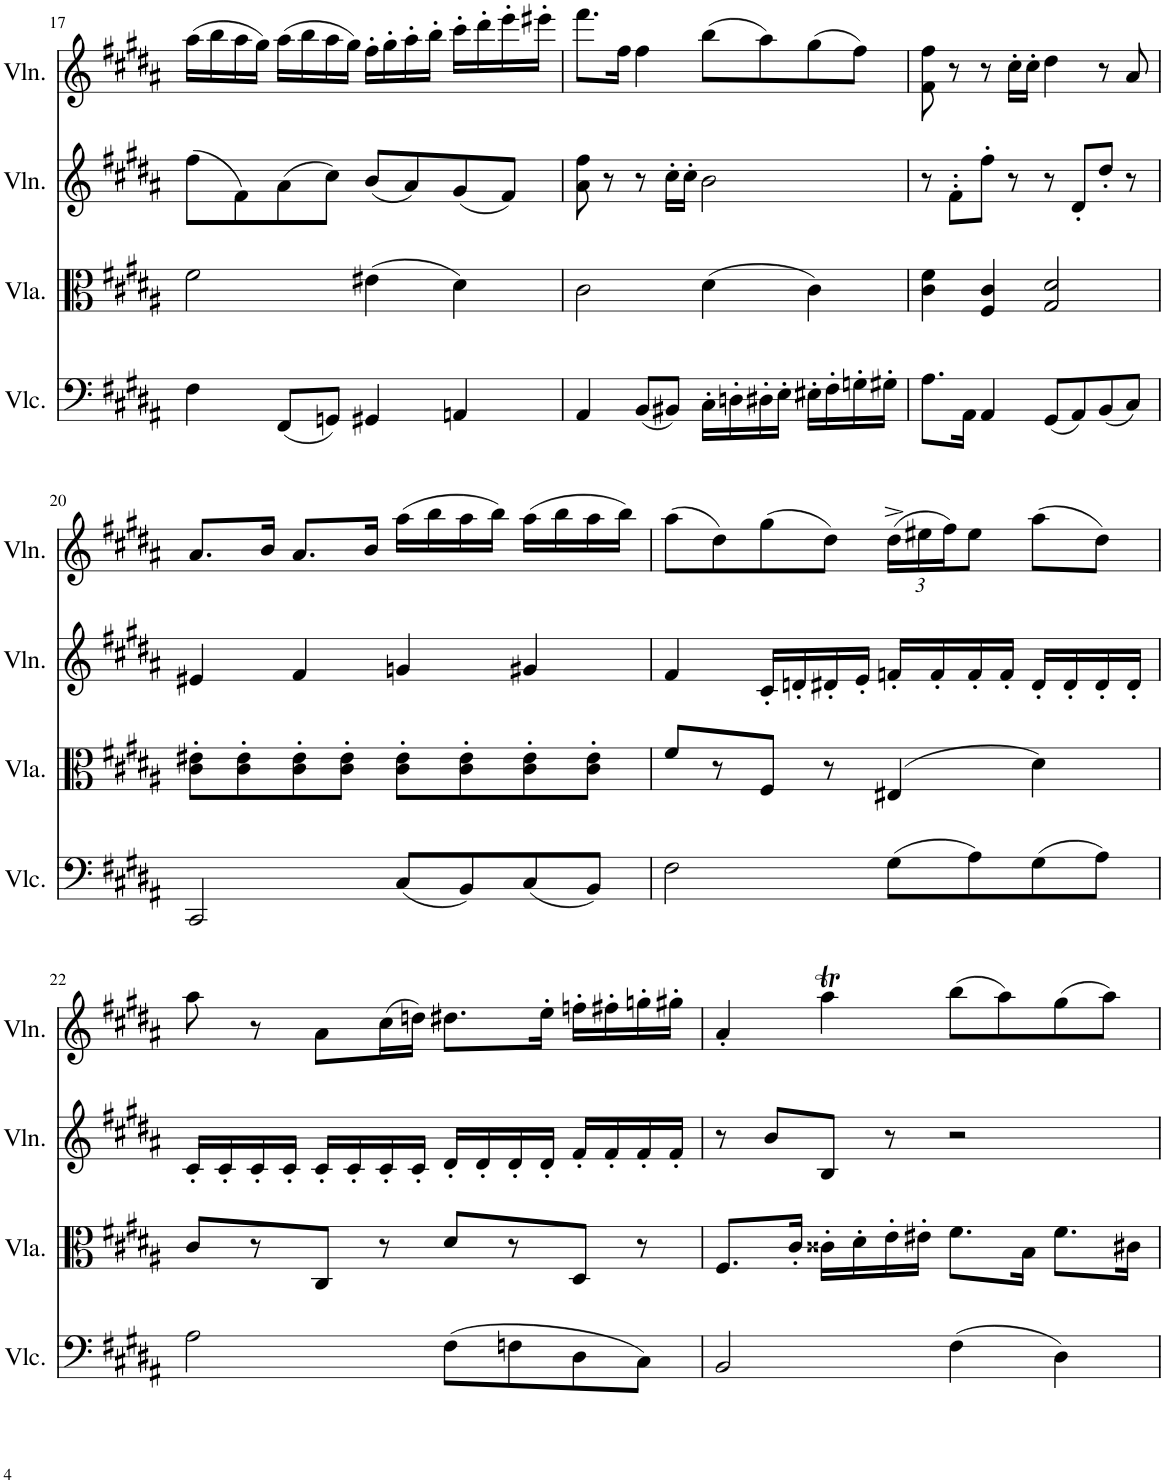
**kern	**kern	**kern	**kern
*part4	*part3	*part2	*part1
*staff4	*staff3	*staff2	*staff1
*I"Violoncello	*I"Viola	*I"Violin	*I"Violin
*I'Vlc.	*I'Vla.	*I'Vln.	*I'Vln.
!!LO:PB:g=z
*clefF4	*clefC3	*clefG2	*clefG2
*k[f#c#g#d#a#]	*k[f#c#g#d#a#]	*k[f#c#g#d#a#]	*k[f#c#g#d#a#]
*M4/4	*M4/4	*M4/4	*M4/4
=17	=17	=17	=17
4F#\	2f#\	(8ff#\L	(16aa#\LL
.	.	.	16bb\
.	.	8f#\)	16aa#\
.	.	.	16gg#\JJ)
(8FF#/L	.	(8a#\	(16aa#\LL
.	.	.	16bb\
8GGn/J)	.	8cc#\J)	16aa#\
.	.	.	16gg#\JJ)
4GG#X/	(4e#X\	(8b/L	16ff#'\LL
.	.	.	16gg#'\
.	.	8a#/)	16aa#'\
.	.	.	16bb'\JJ
4AAn/	4d#\)	(8g#/	16ccc#'\LL
.	.	.	16ddd#'\
.	.	8f#/J)	16eee'\
.	.	.	16eee#X'\JJ
=18	=18	=18	=18
4AA#/	2c#\	8a#\ 8ff#\	8.fff#\L
.	.	8r	.
.	.	.	16ff#\Jk
(8BB/L	.	8r	4ff#\
8BB#X/J)	.	16cc#'\LL	.
.	.	16cc#'\JJ	.
16C#'\LL	(4d#\	2b\	(8bb\L
16Dn'\	.	.	.
16D#X'\	.	.	8aa#\)
16E'\JJ	.	.	.
16E#X'\LL	4c#\)	.	(8gg#\
16F#'\	.	.	.
16Gn'\	.	.	8ff#\J)
16G#X'\JJ	.	.	.
=19	=19	=19	=19
8.A#\L	4c#\ 4f#\	8r	8f#\ 8ff#\
.	.	8f#''\L	8r
16AA#\Jk	.	.	.
4AA#/	4F#/ 4c#/	8ff#'\J	8r
.	.	8r	16cc#'\LL
.	.	.	16cc#'\JJ
(8GG#/L	2G#/ 2d#/	8r	4dd#\
8AA#/)	.	8d#'/L	.
(8BB/	.	8dd#'/J	8r
8C#/J)	.	8r	8a#/
!!LO:LB:g=z
=20	=20	=20	=20
2CC#/	8c#\' 8e#X\'L	4e#X/	8.a#/L
.	8c#\' 8e#\'	.	.
.	.	.	16b/Jk
.	8c#\' 8e#\'	4f#/	8.a#/L
.	8c#\' 8e#\'J	.	.
.	.	.	16b/Jk
(8C#/L	8c#\' 8e#\'L	4gn/	(16aa#\LL
.	.	.	16bb\
8BB/)	8c#\' 8e#\'	.	16aa#\
.	.	.	16bb\JJ)
(8C#/	8c#\' 8e#\'	4g#X/	(16aa#\LL
.	.	.	16bb\
8BB/J)	8c#\' 8e#\'J	.	16aa#\
.	.	.	16bb\JJ)
=21	=21	=21	=21
2F#\	8f#/L	4f#/	(8aa#\L
.	8r	.	8dd#\)
.	8F#/J	16c#'/LL	(8gg#\
.	.	16dn'/	.
.	8r	16d#X'/	8dd#\J)
.	.	16e'/JJ	.
*	*	*	*Xbrackettup
(8G#\L	(4E#X/	16fn'/LL	(24dd#^\LL
.	.	.	24ee#X\
.	.	16f'/	.
.	.	.	24ff#\J)
8A#\)	.	16f'/	8ee#\J
.	.	16f'/JJ	.
(8G#\	4d#\)	16d#'/LL	(8aa#\L
.	.	16d#'/	.
8A#\J)	.	16d#'/	8dd#\J)
.	.	16d#'/JJ	.
!!LO:LB:g=z
=22	=22	=22	=22
2A#\	8c#/L	16c#'/LL	8aa#\
.	.	16c#'/	.
.	8r	16c#'/	8r
.	.	16c#'/JJ	.
.	8C#/J	16c#'/LL	8a#\L
.	.	16c#'/	.
.	8r	16c#'/	(16cc#\L
.	.	16c#'/JJ	16ddn\JJ)
(8F#\L	8d#/L	16d#'/LL	8.dd#X\L
.	.	16d#'/	.
8Fn\	8r	16d#'/	.
.	.	16d#'/JJ	16ee'\Jk
8D#\	8D#/J	16f#'/LL	16ffn'\LL
.	.	16f#'/	16ff#X'\
8C#\J)	8r	16f#'/	16ggn'\
.	.	16f#'/JJ	16gg#X'\JJ
=23	=23	=23	=23
2BB/	8.F#/L	8r	4a#'/
.	.	8b/L	.
.	16c#'/Jk	.	.
.	16c##X'\LL	8B/J	4aa#t\
.	16d#'\	.	.
.	16e'\	8r	.
.	16e#X'\JJ	.	.
(4F#\	8.f#\L	2r	(8bb\L
.	.	.	8aa#\)
.	16B\Jk	.	.
4D#\)	8.f#\L	.	(8gg#\
.	.	.	8aa#\J)
.	16c#X\Jk	.	.
=	=	=	=
*-	*-	*-	*-
